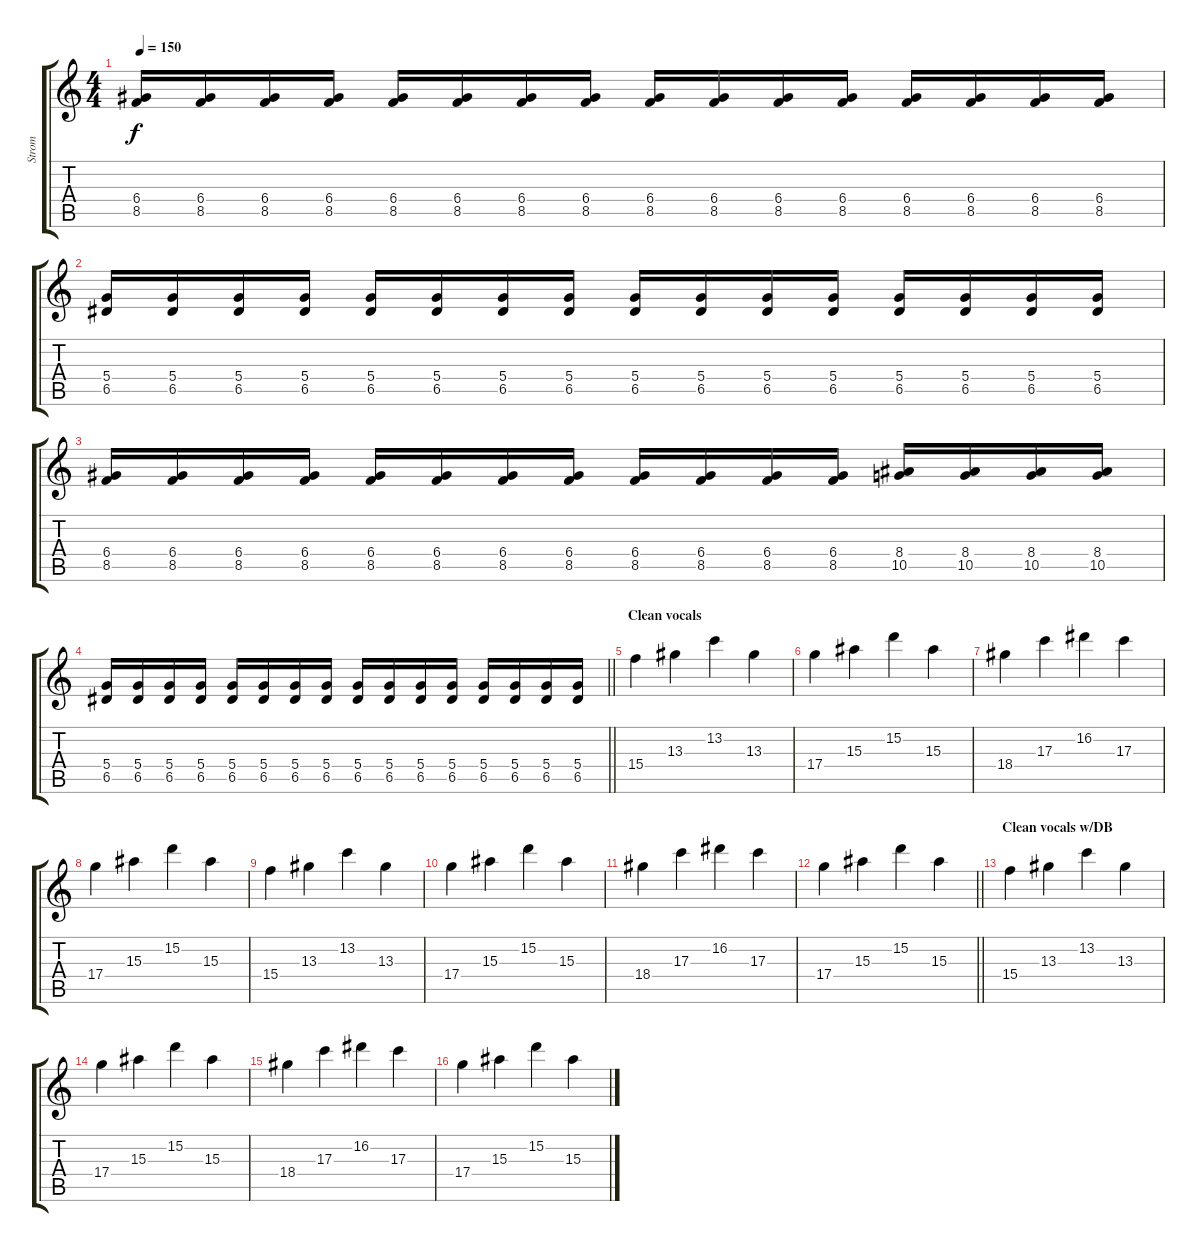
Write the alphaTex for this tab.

\track ("Strom" "Strom") {instrument distortionguitar}
\staff {score tabs}
\tuning (E4 B3 G3 D3 A2 E2) {hide}
\ts (4 4)
\tempo 150
\clef g2
\ks c
(6.4 8.5).16{dy f} (6.4 8.5).16 (6.4 8.5).16 (6.4 8.5).16 (6.4 8.5).16 (6.4 8.5).16 (6.4 8.5).16 (6.4 8.5).16 (6.4 8.5).16 (6.4 8.5).16 (6.4 8.5).16 (6.4 8.5).16 (6.4 8.5).16 (6.4 8.5).16 (6.4 8.5).16 (6.4 8.5).16 |
(5.4 6.5).16 (5.4 6.5).16 (5.4 6.5).16 (5.4 6.5).16 (5.4 6.5).16 (5.4 6.5).16 (5.4 6.5).16 (5.4 6.5).16 (5.4 6.5).16 (5.4 6.5).16 (5.4 6.5).16 (5.4 6.5).16 (5.4 6.5).16 (5.4 6.5).16 (5.4 6.5).16 (5.4 6.5).16 |
(6.4 8.5).16 (6.4 8.5).16 (6.4 8.5).16 (6.4 8.5).16 (6.4 8.5).16 (6.4 8.5).16 (6.4 8.5).16 (6.4 8.5).16 (6.4 8.5).16 (6.4 8.5).16 (6.4 8.5).16 (6.4 8.5).16 (8.4 10.5).16 (8.4 10.5).16 (8.4 10.5).16 (8.4 10.5).16 |
\barLineRight lightlight
(5.4 6.5).16 (5.4 6.5).16 (5.4 6.5).16 (5.4 6.5).16 (5.4 6.5).16 (5.4 6.5).16 (5.4 6.5).16 (5.4 6.5).16 (5.4 6.5).16 (5.4 6.5).16 (5.4 6.5).16 (5.4 6.5).16 (5.4 6.5).16 (5.4 6.5).16 (5.4 6.5).16 (5.4 6.5).16 |
\section ("" "Clean vocals")
15.4.4 13.3.4 13.2.4 13.3.4 |
17.4.4 15.3.4 15.2.4 15.3.4 |
18.4.4 17.3.4 16.2.4 17.3.4 |
17.4.4 15.3.4 15.2.4 15.3.4 |
15.4.4 13.3.4 13.2.4 13.3.4 |
17.4.4 15.3.4 15.2.4 15.3.4 |
18.4.4 17.3.4 16.2.4 17.3.4 |
\barLineRight lightlight
17.4.4 15.3.4 15.2.4 15.3.4 |
\section ("" "Clean vocals w/DB")
15.4.4 13.3.4 13.2.4 13.3.4 |
17.4.4 15.3.4 15.2.4 15.3.4 |
18.4.4 17.3.4 16.2.4 17.3.4 |
17.4.4 15.3.4 15.2.4 15.3.4
